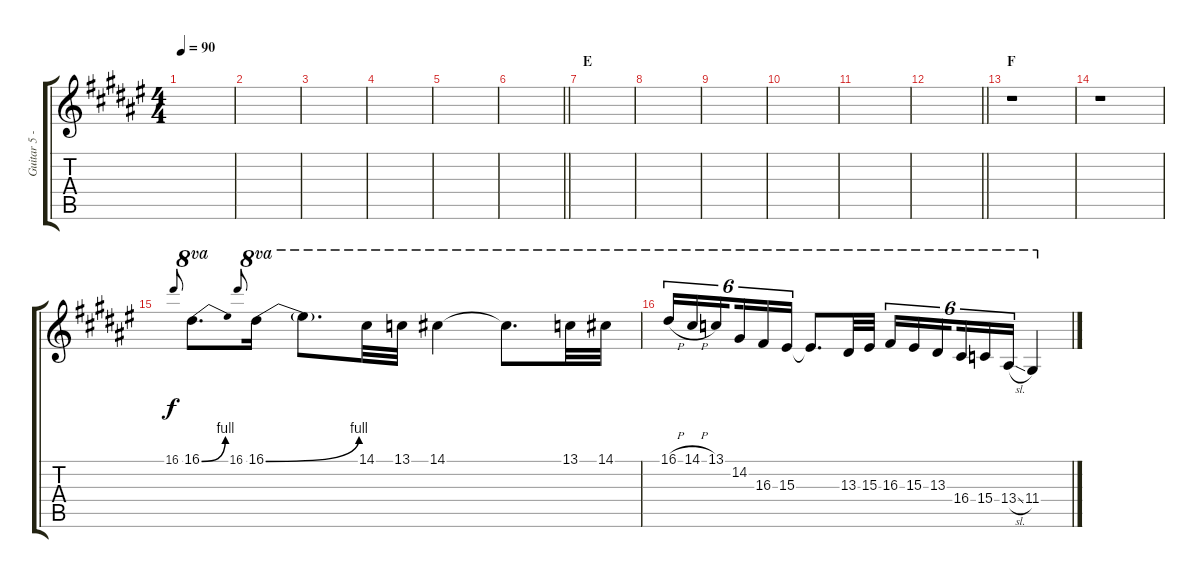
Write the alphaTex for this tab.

\track ("Guitar 5 - Uruha" "Guitar 5 -") {instrument overdrivenguitar}
\staff {score tabs}
\tuning (B3 Gb3 D3 A2 E2 B1) {hide}
\ts (4 4)
\tempo 90
\clef g2
\ks f#
|
|
|
|
|
\barLineRight lightlight
|
\section ("" "E")
|
|
|
|
|
\barLineRight lightlight
|
\section ("" "F")
r.1 |
r.1 |
16.1.8{gr onbeat} 16.1{be (bend 0 0 60 4)}.8{d ot 8va} 16.1.8{gr onbeat} 16.1{be (bend 0 0 60 4)}.16{ot 8va} 16.1{t}.8{d ot 8va} 14.1.32{ot 8va} 13.1.32{ot 8va} 14.1.4{ot 8va} 14.1{t}.8{d ot 8va} 13.1.32{ot 8va} 14.1.32{ot 8va} |
16.1{h}.16{tu (6 4) ot 8va} 14.1{h}.16{tu (6 4) ot 8va} 13.1.16{tu (6 4) ot 8va beam splitsecondary} 14.2.16{tu (6 4) ot 8va} 16.3.16{tu (6 4) ot 8va} 15.3.16{tu (6 4) ot 8va} 15.3{t}.8{d ot 8va} 13.3.32{ot 8va} 15.3.32{ot 8va} 16.3.16{tu (6 4) ot 8va} 15.3.16{tu (6 4) ot 8va} 13.3.16{tu (6 4) ot 8va beam splitsecondary} 16.4.16{tu (6 4) ot 8va} 15.4.16{tu (6 4) ot 8va} 13.4{sl}.16{tu (6 4) ot 8va} 11.4.4{ot 8va}
